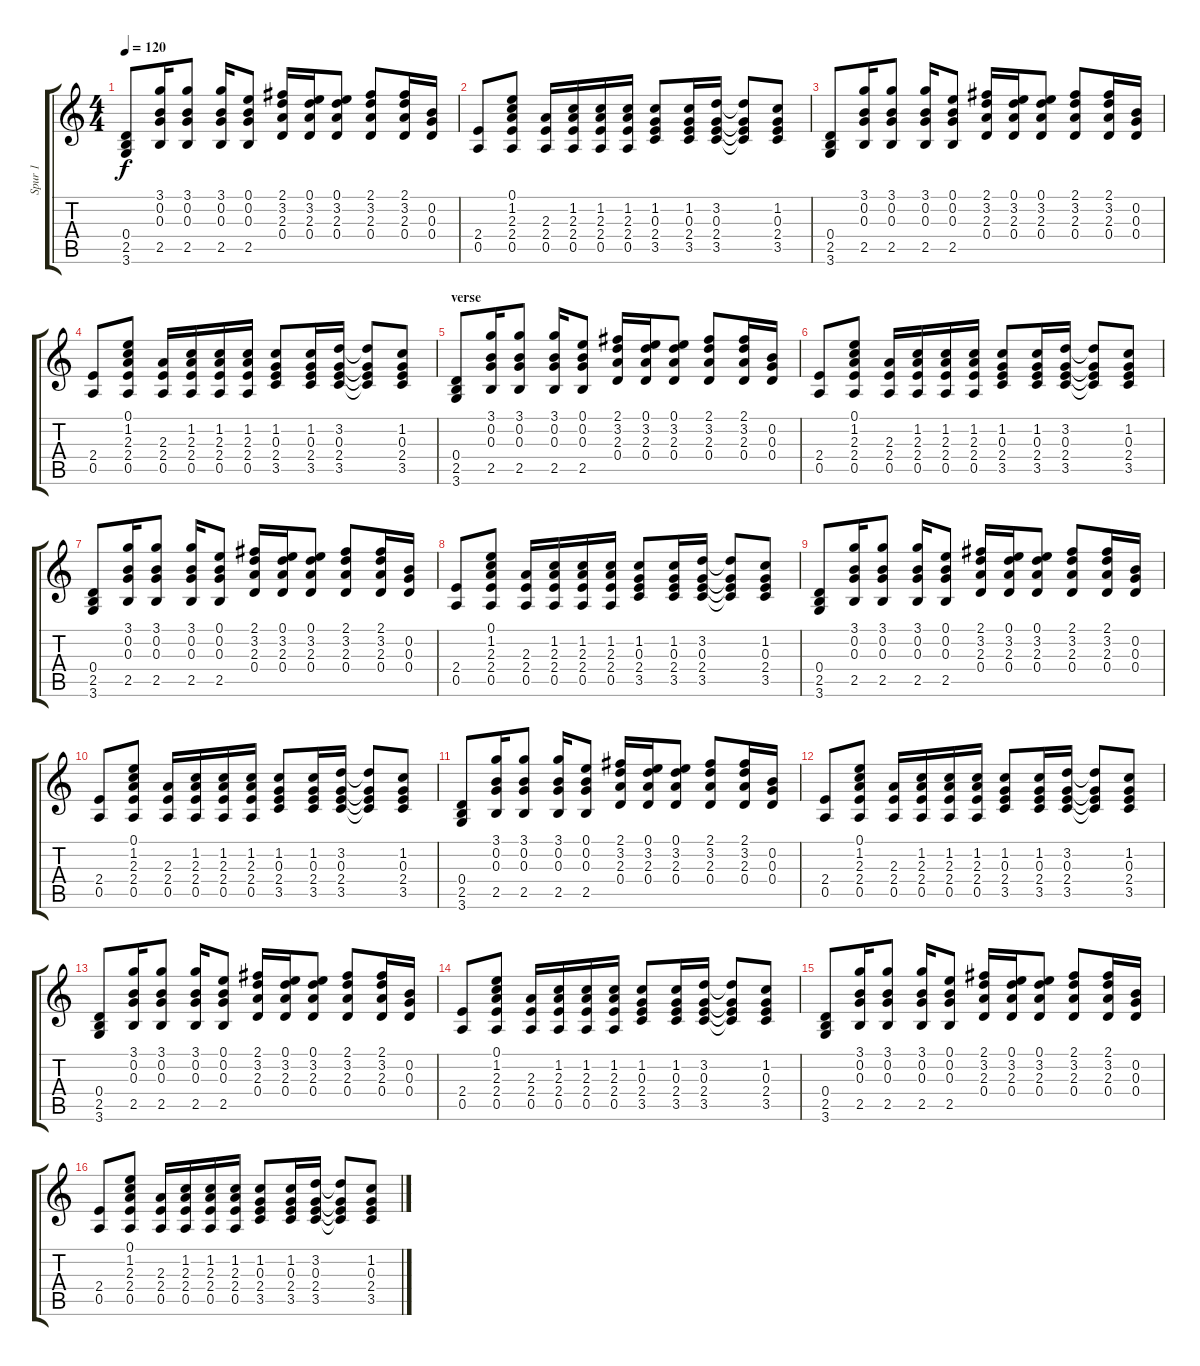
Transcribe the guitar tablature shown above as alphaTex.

\track ("Spur 1" "Spur 1") {instrument acousticguitarsteel}
\staff {score tabs}
\tuning (E4 B3 G3 D3 A2 E2) {hide}
\ts (4 4)
\tempo 120
\clef g2
\ks c
(0.4 2.5 3.6).8{dy f} (3.1 0.2 0.3 2.5).16 (3.1 0.2 0.3 2.5).8 (3.1 0.2 0.3 2.5).16 (0.1 0.2 0.3 2.5).8 (2.1 3.2 2.3 0.4).16 (0.1 3.2 2.3 0.4).16 (0.1 3.2 2.3 0.4).8 (2.1 3.2 2.3 0.4).8 (2.1 3.2 2.3 0.4).16 (0.2 0.3 0.4).16 |
(2.4 0.5).8 (0.1 1.2 2.3 2.4 0.5).8 (2.3 2.4 0.5).16 (1.2 2.3 2.4 0.5).16 (1.2 2.3 2.4 0.5).16 (1.2 2.3 2.4 0.5).16 (1.2 0.3 2.4 3.5).8 (1.2 0.3 2.4 3.5).16 (3.2 0.3 2.4 3.5).16 (3.2{t} 0.3{t} 2.4{t} 3.5{t}).8 (1.2 0.3 2.4 3.5).8 |
(0.4 2.5 3.6).8 (3.1 0.2 0.3 2.5).16 (3.1 0.2 0.3 2.5).8 (3.1 0.2 0.3 2.5).16 (0.1 0.2 0.3 2.5).8 (2.1 3.2 2.3 0.4).16 (0.1 3.2 2.3 0.4).16 (0.1 3.2 2.3 0.4).8 (2.1 3.2 2.3 0.4).8 (2.1 3.2 2.3 0.4).16 (0.2 0.3 0.4).16 |
(2.4 0.5).8 (0.1 1.2 2.3 2.4 0.5).8 (2.3 2.4 0.5).16 (1.2 2.3 2.4 0.5).16 (1.2 2.3 2.4 0.5).16 (1.2 2.3 2.4 0.5).16 (1.2 0.3 2.4 3.5).8 (1.2 0.3 2.4 3.5).16 (3.2 0.3 2.4 3.5).16 (3.2{t} 0.3{t} 2.4{t} 3.5{t}).8 (1.2 0.3 2.4 3.5).8 |
\section ("" "verse")
(0.4 2.5 3.6).8 (3.1 0.2 0.3 2.5).16 (3.1 0.2 0.3 2.5).8 (3.1 0.2 0.3 2.5).16 (0.1 0.2 0.3 2.5).8 (2.1 3.2 2.3 0.4).16 (0.1 3.2 2.3 0.4).16 (0.1 3.2 2.3 0.4).8 (2.1 3.2 2.3 0.4).8 (2.1 3.2 2.3 0.4).16 (0.2 0.3 0.4).16 |
(2.4 0.5).8 (0.1 1.2 2.3 2.4 0.5).8 (2.3 2.4 0.5).16 (1.2 2.3 2.4 0.5).16 (1.2 2.3 2.4 0.5).16 (1.2 2.3 2.4 0.5).16 (1.2 0.3 2.4 3.5).8 (1.2 0.3 2.4 3.5).16 (3.2 0.3 2.4 3.5).16 (3.2{t} 0.3{t} 2.4{t} 3.5{t}).8 (1.2 0.3 2.4 3.5).8 |
(0.4 2.5 3.6).8 (3.1 0.2 0.3 2.5).16 (3.1 0.2 0.3 2.5).8 (3.1 0.2 0.3 2.5).16 (0.1 0.2 0.3 2.5).8 (2.1 3.2 2.3 0.4).16 (0.1 3.2 2.3 0.4).16 (0.1 3.2 2.3 0.4).8 (2.1 3.2 2.3 0.4).8 (2.1 3.2 2.3 0.4).16 (0.2 0.3 0.4).16 |
(2.4 0.5).8 (0.1 1.2 2.3 2.4 0.5).8 (2.3 2.4 0.5).16 (1.2 2.3 2.4 0.5).16 (1.2 2.3 2.4 0.5).16 (1.2 2.3 2.4 0.5).16 (1.2 0.3 2.4 3.5).8 (1.2 0.3 2.4 3.5).16 (3.2 0.3 2.4 3.5).16 (3.2{t} 0.3{t} 2.4{t} 3.5{t}).8 (1.2 0.3 2.4 3.5).8 |
(0.4 2.5 3.6).8 (3.1 0.2 0.3 2.5).16 (3.1 0.2 0.3 2.5).8 (3.1 0.2 0.3 2.5).16 (0.1 0.2 0.3 2.5).8 (2.1 3.2 2.3 0.4).16 (0.1 3.2 2.3 0.4).16 (0.1 3.2 2.3 0.4).8 (2.1 3.2 2.3 0.4).8 (2.1 3.2 2.3 0.4).16 (0.2 0.3 0.4).16 |
(2.4 0.5).8 (0.1 1.2 2.3 2.4 0.5).8 (2.3 2.4 0.5).16 (1.2 2.3 2.4 0.5).16 (1.2 2.3 2.4 0.5).16 (1.2 2.3 2.4 0.5).16 (1.2 0.3 2.4 3.5).8 (1.2 0.3 2.4 3.5).16 (3.2 0.3 2.4 3.5).16 (3.2{t} 0.3{t} 2.4{t} 3.5{t}).8 (1.2 0.3 2.4 3.5).8 |
(0.4 2.5 3.6).8 (3.1 0.2 0.3 2.5).16 (3.1 0.2 0.3 2.5).8 (3.1 0.2 0.3 2.5).16 (0.1 0.2 0.3 2.5).8 (2.1 3.2 2.3 0.4).16 (0.1 3.2 2.3 0.4).16 (0.1 3.2 2.3 0.4).8 (2.1 3.2 2.3 0.4).8 (2.1 3.2 2.3 0.4).16 (0.2 0.3 0.4).16 |
(2.4 0.5).8 (0.1 1.2 2.3 2.4 0.5).8 (2.3 2.4 0.5).16 (1.2 2.3 2.4 0.5).16 (1.2 2.3 2.4 0.5).16 (1.2 2.3 2.4 0.5).16 (1.2 0.3 2.4 3.5).8 (1.2 0.3 2.4 3.5).16 (3.2 0.3 2.4 3.5).16 (3.2{t} 0.3{t} 2.4{t} 3.5{t}).8 (1.2 0.3 2.4 3.5).8 |
(0.4 2.5 3.6).8 (3.1 0.2 0.3 2.5).16 (3.1 0.2 0.3 2.5).8 (3.1 0.2 0.3 2.5).16 (0.1 0.2 0.3 2.5).8 (2.1 3.2 2.3 0.4).16 (0.1 3.2 2.3 0.4).16 (0.1 3.2 2.3 0.4).8 (2.1 3.2 2.3 0.4).8 (2.1 3.2 2.3 0.4).16 (0.2 0.3 0.4).16 |
(2.4 0.5).8 (0.1 1.2 2.3 2.4 0.5).8 (2.3 2.4 0.5).16 (1.2 2.3 2.4 0.5).16 (1.2 2.3 2.4 0.5).16 (1.2 2.3 2.4 0.5).16 (1.2 0.3 2.4 3.5).8 (1.2 0.3 2.4 3.5).16 (3.2 0.3 2.4 3.5).16 (3.2{t} 0.3{t} 2.4{t} 3.5{t}).8 (1.2 0.3 2.4 3.5).8 |
(0.4 2.5 3.6).8 (3.1 0.2 0.3 2.5).16 (3.1 0.2 0.3 2.5).8 (3.1 0.2 0.3 2.5).16 (0.1 0.2 0.3 2.5).8 (2.1 3.2 2.3 0.4).16 (0.1 3.2 2.3 0.4).16 (0.1 3.2 2.3 0.4).8 (2.1 3.2 2.3 0.4).8 (2.1 3.2 2.3 0.4).16 (0.2 0.3 0.4).16 |
(2.4 0.5).8 (0.1 1.2 2.3 2.4 0.5).8 (2.3 2.4 0.5).16 (1.2 2.3 2.4 0.5).16 (1.2 2.3 2.4 0.5).16 (1.2 2.3 2.4 0.5).16 (1.2 0.3 2.4 3.5).8 (1.2 0.3 2.4 3.5).16 (3.2 0.3 2.4 3.5).16 (3.2{t} 0.3{t} 2.4{t} 3.5{t}).8 (1.2 0.3 2.4 3.5).8
